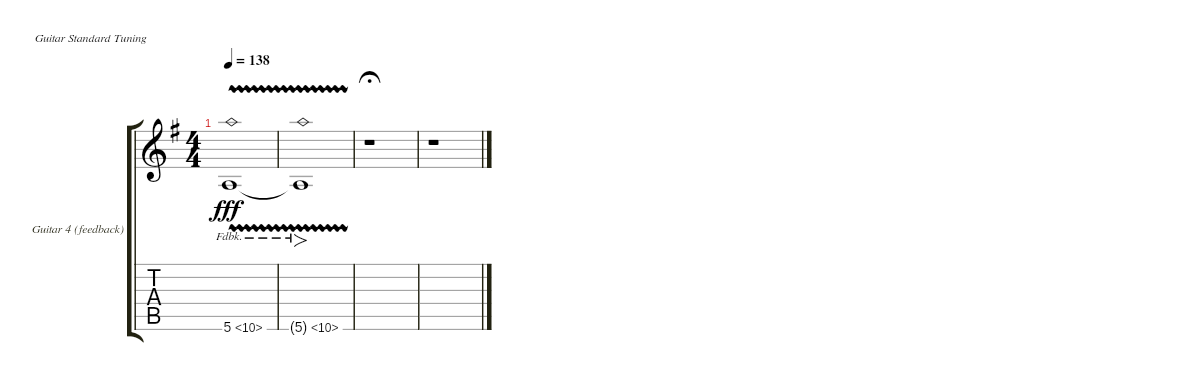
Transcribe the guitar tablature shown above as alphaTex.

\defaultSystemsLayout 4
\bracketExtendMode groupsimilarinstruments
\useSystemSignSeparator
\multiBarRest
\multiTrackTrackNamePolicy allsystems
\firstSystemTrackNameMode fullname
\firstSystemTrackNameOrientation horizontal
\otherSystemsTrackNameOrientation horizontal
\defaultBarNumberDisplay FirstOfSystem
\track ("Guitar 4 (feedback)" "Gtr. 4") {multiBarRest instrument overdrivenguitar}
\staff {score tabs}
\tuning (E4 B3 G3 D3 A2 E2)
\ts (4 4)
\tempo 138
\clef g2
\ks g
5.6{fh 5 vw t}.1{dy fff} |
5.6{fh 5 vw t}.1{fo} |
r.1{fermata (medium 0.52)} |
r.1
